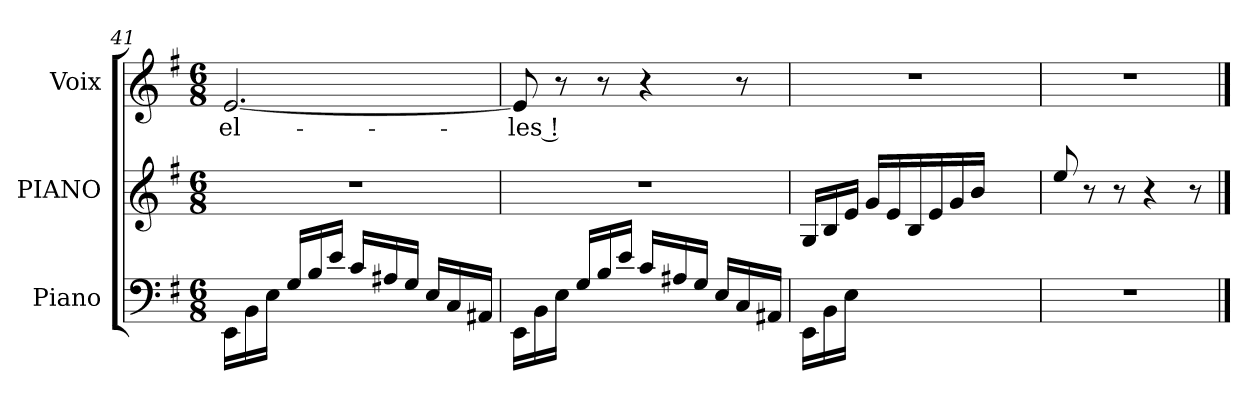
**kern	**kern	**kern	**text
*part3	*part2	*part1	*part1
*staff3	*staff2	*staff1	*staff1
*I"Piano	*I"PIANO	*I"Voix	*
*I'Pno.	*	*I'Vx	*
!!LO:LB:g=z
*clefF4	*clefG2	*clefG2	*
*k[f#]	*k[f#]	*k[f#]	*
*M6/8	*M6/8	*M6/8	*
=41	=41	=41	=41
(16EE\LL	2.r	[2.e/	-el-
16BB\	.	.	.
16E\JJ	.	.	.
16G/LL	.	.	.
16B/	.	.	.
16e/JJ	.	.	.
16c/LL	.	.	.
16A#X/	.	.	.
16G/JJ	.	.	.
16E/LL	.	.	.
16C/	.	.	.
16AA#X/JJ	.	.	.
=42	=42	=42	=42
16EE\LL	2.r	8e/]	-les !
16BB\	.	.	.
16E\JJ	.	8r	.
16G/LL	.	.	.
16B/	.	8r	.
16e/JJ	.	.	.
16c/LL	.	4r	.
16A#X/	.	.	.
16G/JJ	.	.	.
16E/LL	.	.	.
16C/	.	8r	.
16AA#X/JJ	.	.	.
=43	=43	=43	=43
16EE\LL	16G/LL	2.r	.
16BB\	16B/	.	.
16E\JJ	16e/JJ	.	.
2ryy	16g/LL	.	.
.	16e/	.	.
.	16B/	.	.
.	16e/	.	.
.	16g/	.	.
.	16b/JJ	.	.
.	8.ryy	.	.
16ryy	.	.	.
=44	=44	=44	=44
2.r	8ee/	2.r	.
.	8r	.	.
.	8r	.	.
.	4r	.	.
.	8r	.	.
==	==	==	==
*-	*-	*-	*-
